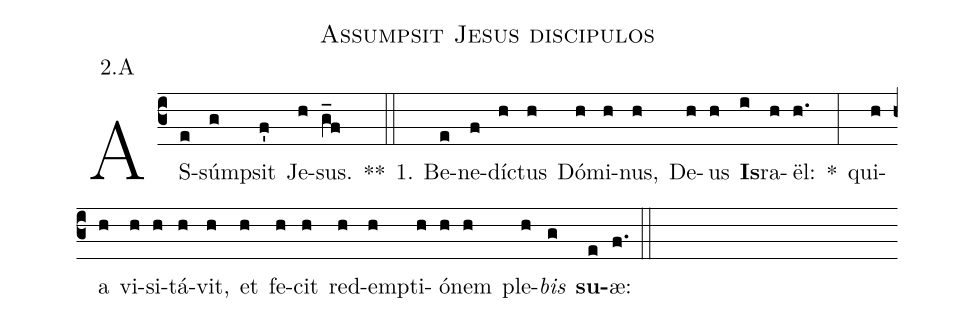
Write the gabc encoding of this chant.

name:Assumpsit Jesus discipulos;
office-part:Antiphona;
mode:2;
annotation: 2.A;
%%
(c3) AS(e)súm(g)psit(f') Je(h)sus.(g_f) **(::)
1. Be(e)ne(f)díc(h)tus(h) Dó(h)mi(h)nus,(h) De(h)us(h) <b>Is</b>(i)ra(h)ël:(h.) *(:) qui(h)a(h) vi(h)si(h)tá(h)vit,(h) et(h) fe(h)cit(h) red(h)emp(h)ti(h)ó(h)nem(h) ple(h)<i>bis</i>(g) <b>su</b>(e)æ:(f.) (::)
